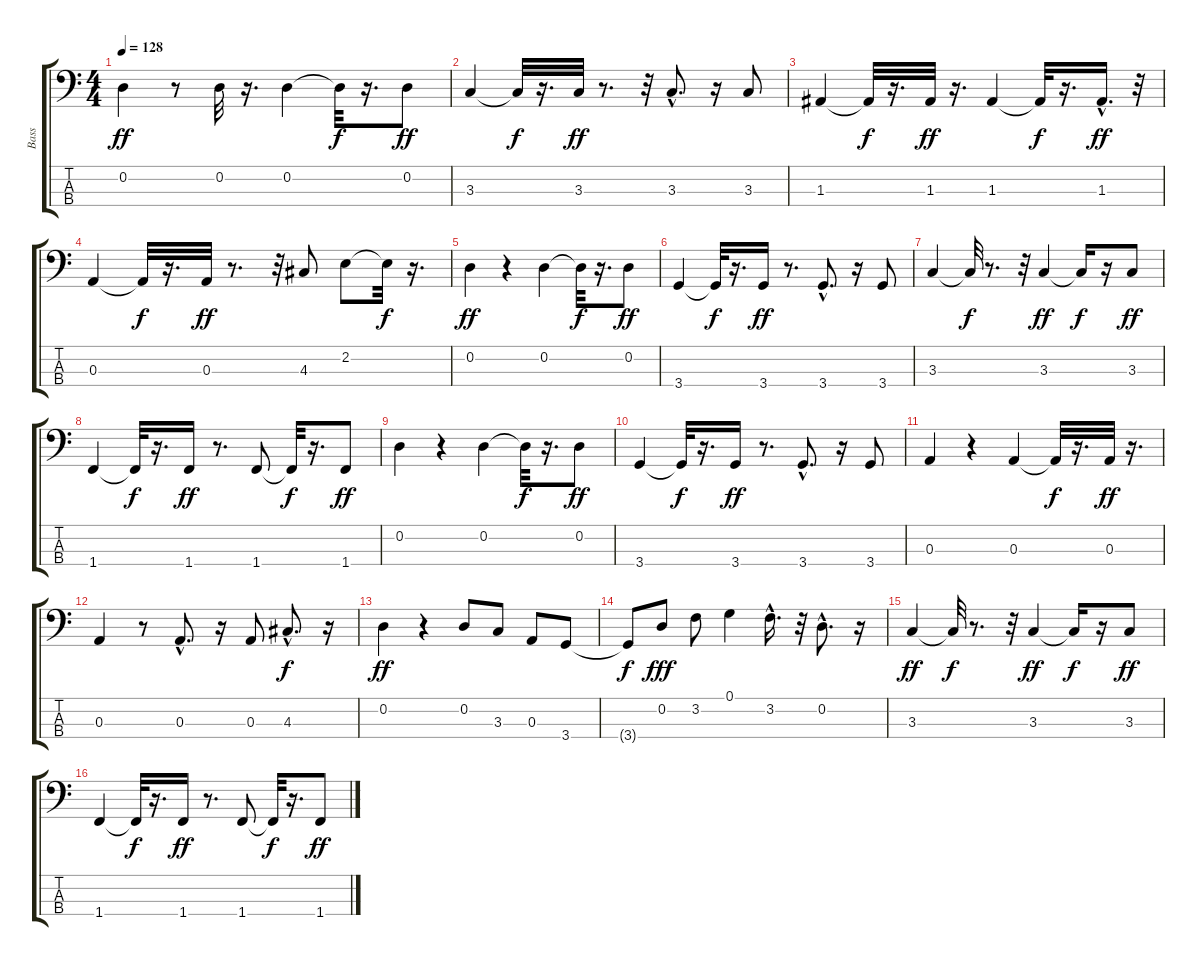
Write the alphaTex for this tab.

\track ("Bass" "Bass") {instrument electricbassfinger}
\staff {score tabs}
\tuning (G2 D2 A1 E1) {hide}
\ts (4 4)
\tempo 128
\clef f4
\ks c
0.2.4{dy ff} r.8 0.2.32 r.16{d} 0.2.4 0.2{t}.32{dy f} r.16{d} 0.2.8{dy ff} |
3.3.4 3.3{t}.32{dy f} r.16{d} 3.3.32{dy ff} r.8{d} r.32 3.3{hac}.8{d} r.16 3.3.8 |
1.3.4 1.3{t}.32{dy f} r.16{d} 1.3.32{dy ff} r.16{d} 1.3.4 1.3{t}.32{dy f} r.16{d} 1.3{hac}.16{d dy ff} r.32 |
0.3.4 0.3{t}.32{dy f} r.16{d} 0.3.32{dy ff} r.8{d} r.32 4.3.8 2.2.8 2.2{t}.32{dy f} r.16{d} |
0.2.4{dy ff} r.4 0.2.4 0.2{t}.32{dy f} r.16{d} 0.2.8{dy ff} |
3.4.4 3.4{t}.32{dy f} r.16{d} 3.4.16{dy ff} r.8{d} 3.4{hac}.8{d} r.16 3.4.8 |
3.3.4 3.3{t}.32{dy f} r.8{d} r.32 3.3.4{dy ff} 3.3{t}.16{dy f} r.16 3.3.8{dy ff} |
1.4.4 1.4{t}.32{dy f} r.16{d} 1.4.16{dy ff} r.8{d} 1.4.8 1.4{t}.32{dy f} r.16{d} 1.4.8{dy ff} |
0.2.4 r.4 0.2.4 0.2{t}.32{dy f} r.16{d} 0.2.8{dy ff} |
3.4.4 3.4{t}.32{dy f} r.16{d} 3.4.16{dy ff} r.8{d} 3.4{hac}.8{d} r.16 3.4.8 |
0.3.4 r.4 0.3.4 0.3{t}.32{dy f} r.16{d} 0.3.32{dy ff} r.16{d} |
0.3.4 r.8 0.3{hac}.8{d} r.16 0.3.8 4.3{hac}.8{d dy f} r.16 |
0.2.4{dy ff} r.4 0.2.8 3.3.8 0.3.8 3.4.8 |
3.4{t}.8{dy f} 0.2.8{dy fff} 3.2.8 0.1.4 3.2{hac}.16{d} r.32 0.2{hac}.8{d} r.16 |
3.3.4{dy ff} 3.3{t}.32{dy f} r.8{d} r.32 3.3.4{dy ff} 3.3{t}.16{dy f} r.16 3.3.8{dy ff} |
1.4.4 1.4{t}.32{dy f} r.16{d} 1.4.16{dy ff} r.8{d} 1.4.8 1.4{t}.32{dy f} r.16{d} 1.4.8{dy ff}
